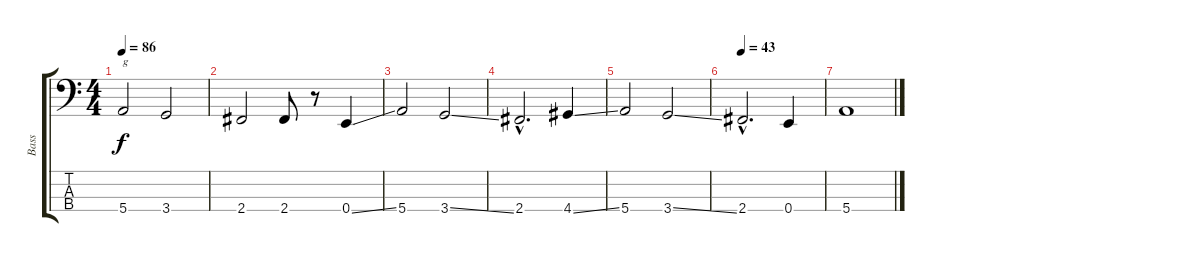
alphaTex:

\track ("Bass" "Bass") {instrument electricbassfinger}
\staff {score tabs}
\tuning (G2 D2 A1 E1) {hide}
\ts (4 4)
\tempo 86
\clef f4
\ks aminor
5.4.2{txt "g" dy f} 3.4.2 |
2.4.2 2.4.8 r.8 0.4{ss}.4 |
5.4.2 3.4{ss}.2 |
2.4{hac}.2{d} 4.4{ss}.4 |
5.4.2 3.4{ss}.2 |
\tempo 43
2.4{hac}.2{d} 0.4.4 |
5.4.1
